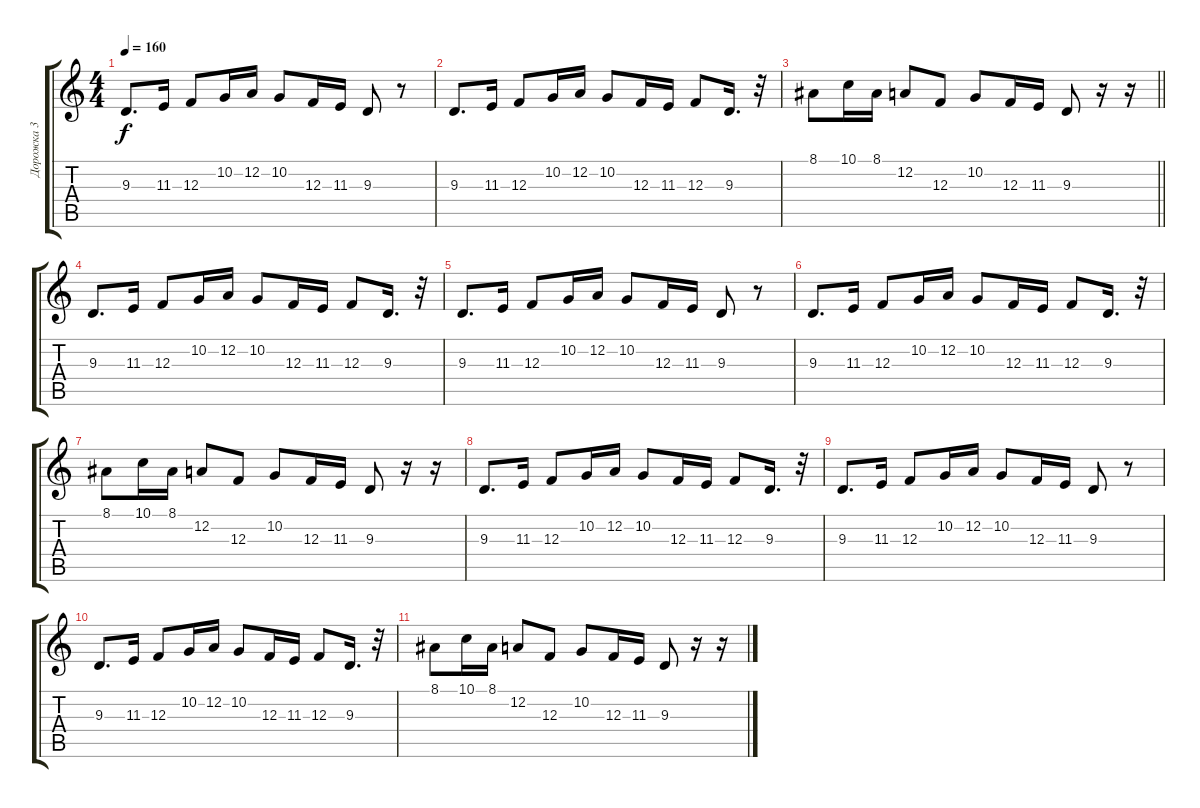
\track ("Дорожка 3" "Дорожка 3") {instrument accordion}
\staff {score tabs}
\tuning (D4 A3 F3 C3 G2 D2) {hide}
\ts (4 4)
\tempo 160
\clef g2
\ks c
9.3.8{d dy f} 11.3.16 12.3.8 10.2.16 12.2.16 10.2.8 12.3.16 11.3.16 9.3.8 r.8 |
9.3.8{d} 11.3.16 12.3.8 10.2.16 12.2.16 10.2.8 12.3.16 11.3.16 12.3.8 9.3.16{d} r.32 |
\barLineRight lightlight
8.1.8 10.1.16 8.1.16 12.2.8 12.3.8 10.2.8 12.3.16 11.3.16 9.3.8 r.16 r.16 |
\section ("" "")
9.3.8{d} 11.3.16 12.3.8 10.2.16 12.2.16 10.2.8 12.3.16 11.3.16 12.3.8 9.3.16{d} r.32 |
9.3.8{d} 11.3.16 12.3.8 10.2.16 12.2.16 10.2.8 12.3.16 11.3.16 9.3.8 r.8 |
9.3.8{d} 11.3.16 12.3.8 10.2.16 12.2.16 10.2.8 12.3.16 11.3.16 12.3.8 9.3.16{d} r.32 |
8.1.8 10.1.16 8.1.16 12.2.8 12.3.8 10.2.8 12.3.16 11.3.16 9.3.8 r.16 r.16 |
9.3.8{d} 11.3.16 12.3.8 10.2.16 12.2.16 10.2.8 12.3.16 11.3.16 12.3.8 9.3.16{d} r.32 |
9.3.8{d} 11.3.16 12.3.8 10.2.16 12.2.16 10.2.8 12.3.16 11.3.16 9.3.8 r.8 |
9.3.8{d} 11.3.16 12.3.8 10.2.16 12.2.16 10.2.8 12.3.16 11.3.16 12.3.8 9.3.16{d} r.32 |
8.1.8 10.1.16 8.1.16 12.2.8 12.3.8 10.2.8 12.3.16 11.3.16 9.3.8 r.16 r.16
